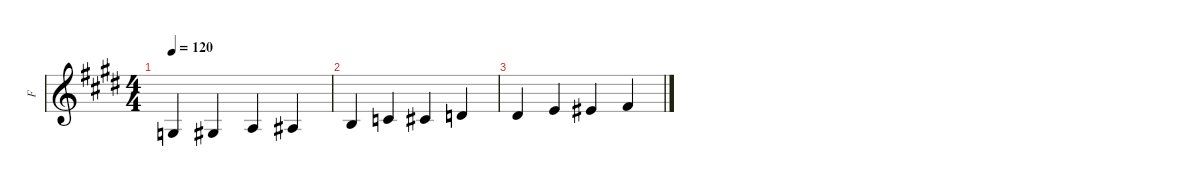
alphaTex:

\defaultSystemsLayout 4
\hideDynamics
\bracketExtendMode nobrackets
\track ("F" "F") {instrument acousticguitarsteel}
\staff {score}
\tuning (E4 B3 G3 D3 A2 E2)
\displaytranspose -5
\ts (4 4)
\tempo 120
\clef g2
\ks e
1.2{acc forcenatural}.4{dy mf instrument acousticguitarsteel beam Up} 2.2{acc #}.4{beam Up} 3.2{acc forcenatural}.4{beam Up} 4.2{acc #}.4{beam Up} |
5.2{acc forcenatural}.4{beam Up} 1.1{acc forcenatural}.4{beam Up} 2.1{acc #}.4{beam Up} 3.1{acc forcenatural}.4{beam Up} |
4.1{acc #}.4{beam Up} 5.1{acc forcenatural}.4{beam Up} 6.1{acc #}.4{beam Up} 7.1{acc #}.4{beam Up}
